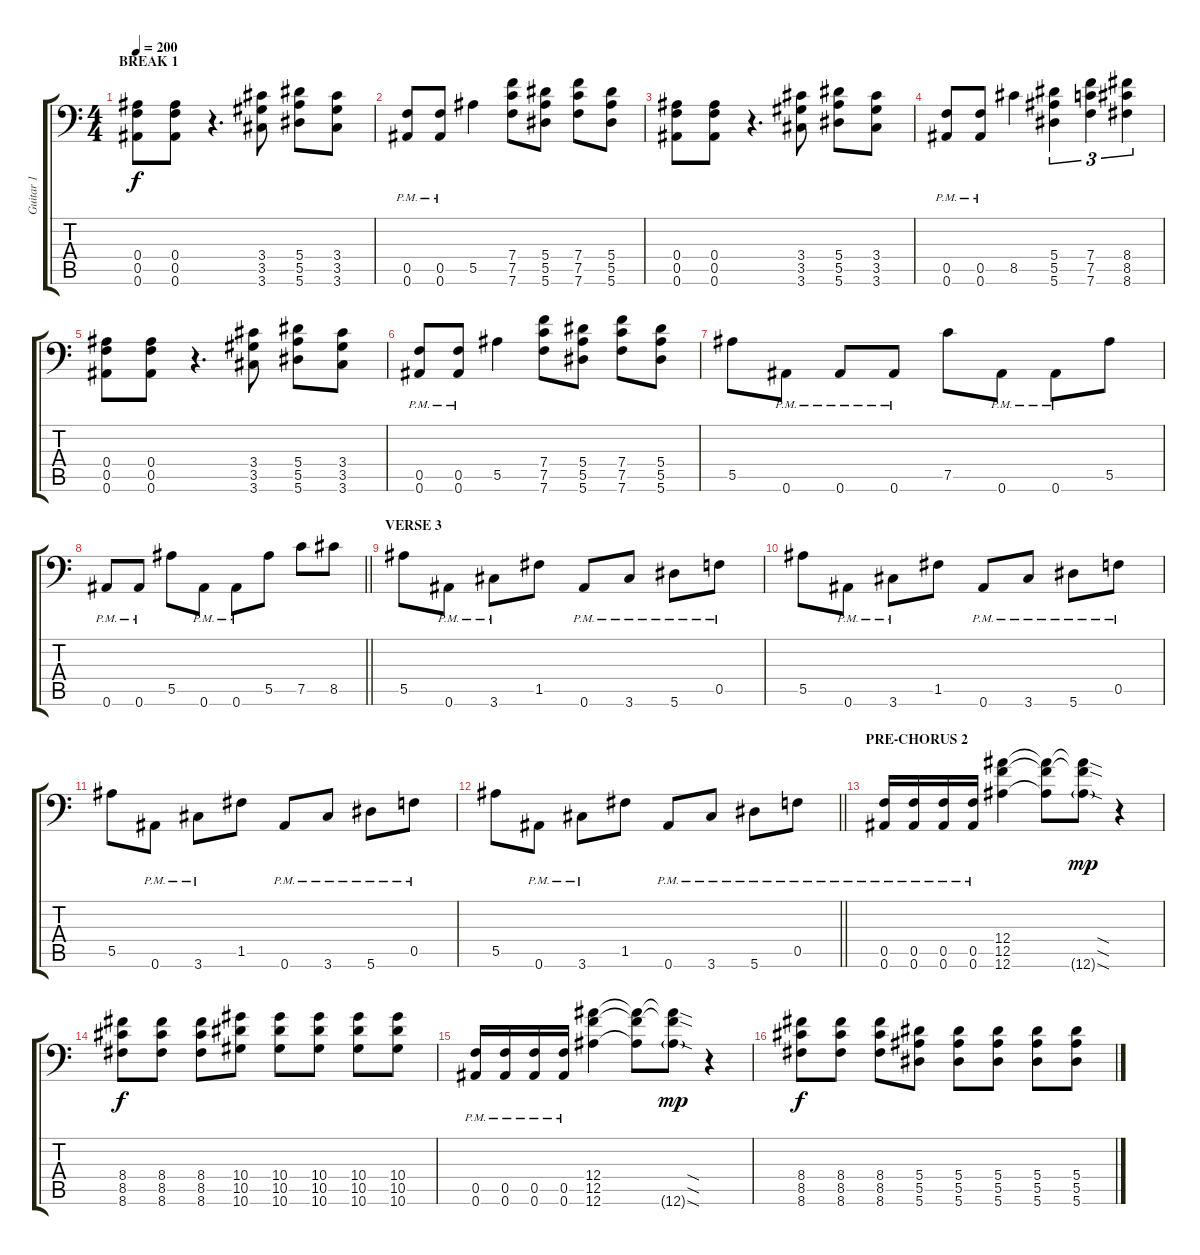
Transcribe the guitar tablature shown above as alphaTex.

\track ("Guitar 1" "Guitar 1") {instrument distortionguitar}
\staff {score tabs}
\tuning (C4 G3 Eb3 Bb2 F2 Bb1) {hide}
\ts (4 4)
\section ("" "BREAK 1")
\tempo 200
\clef f4
\ks c
(0.4 0.5 0.6).8{dy f} (0.4 0.5 0.6).8 r.4{d} (3.4 3.5 3.6).8 (5.4 5.5 5.6).8 (3.4 3.5 3.6).8 |
(0.5{pm} 0.6{pm}).8 (0.5{pm} 0.6{pm}).8 5.5.4 (7.4 7.5 7.6).8 (5.4 5.5 5.6).8 (7.4 7.5 7.6).8 (5.4 5.5 5.6).8 |
(0.4 0.5 0.6).8 (0.4 0.5 0.6).8 r.4{d} (3.4 3.5 3.6).8 (5.4 5.5 5.6).8 (3.4 3.5 3.6).8 |
(0.5{pm} 0.6{pm}).8 (0.5{pm} 0.6{pm}).8 8.5.4 (5.4 5.5 5.6).4{tu (3 2)} (7.4 7.5 7.6).4{tu (3 2)} (8.4 8.5 8.6).4{tu (3 2)} |
(0.4 0.5 0.6).8 (0.4 0.5 0.6).8 r.4{d} (3.4 3.5 3.6).8 (5.4 5.5 5.6).8 (3.4 3.5 3.6).8 |
(0.5{pm} 0.6{pm}).8 (0.5{pm} 0.6{pm}).8 5.5.4 (7.4 7.5 7.6).8 (5.4 5.5 5.6).8 (7.4 7.5 7.6).8 (5.4 5.5 5.6).8 |
5.5.8 0.6{pm}.8 0.6{pm}.8 0.6{pm}.8 7.5.8 0.6{pm}.8 0.6{pm}.8 5.5.8 |
\barLineRight lightlight
0.6{pm}.8 0.6{pm}.8 5.5.8 0.6{pm}.8 0.6{pm}.8 5.5.8 7.5.8 8.5.8 |
\section ("" "VERSE 3")
5.5.8 0.6{pm}.8 3.6{pm}.8 1.5.8 0.6{pm}.8 3.6{pm}.8 5.6{pm}.8 0.5{pm}.8 |
5.5.8 0.6{pm}.8 3.6{pm}.8 1.5.8 0.6{pm}.8 3.6{pm}.8 5.6{pm}.8 0.5{pm}.8 |
5.5.8 0.6{pm}.8 3.6{pm}.8 1.5.8 0.6{pm}.8 3.6{pm}.8 5.6{pm}.8 0.5{pm}.8 |
\barLineRight lightlight
5.5.8 0.6{pm}.8 3.6{pm}.8 1.5.8 0.6{pm}.8 3.6{pm}.8 5.6{pm}.8 0.5{pm}.8 |
\section ("" "PRE-CHORUS 2")
(0.5{pm} 0.6{pm}).16 (0.5{pm} 0.6{pm}).16 (0.5{pm} 0.6{pm}).16 (0.5{pm} 0.6{pm}).16 (12.4 12.5 12.6).4 (12.4{t} 12.5{t} 12.6{t}).8 (12.4{sod t} 12.5{sod t} 12.6{sod g}).8{dy mp} r.4 |
(8.4 8.5 8.6).8{dy f} (8.4 8.5 8.6).8 (8.4 8.5 8.6).8 (10.4 10.5 10.6).8 (10.4 10.5 10.6).8 (10.4 10.5 10.6).8 (10.4 10.5 10.6).8 (10.4 10.5 10.6).8 |
(0.5{pm} 0.6{pm}).16 (0.5{pm} 0.6{pm}).16 (0.5{pm} 0.6{pm}).16 (0.5{pm} 0.6{pm}).16 (12.4 12.5 12.6).4 (12.4{t} 12.5{t} 12.6{t}).8 (12.4{sod t} 12.5{sod t} 12.6{sod g}).8{dy mp} r.4 |
(8.4 8.5 8.6).8{dy f} (8.4 8.5 8.6).8 (8.4 8.5 8.6).8 (5.4 5.5 5.6).8 (5.4 5.5 5.6).8 (5.4 5.5 5.6).8 (5.4 5.5 5.6).8 (5.4 5.5 5.6).8
